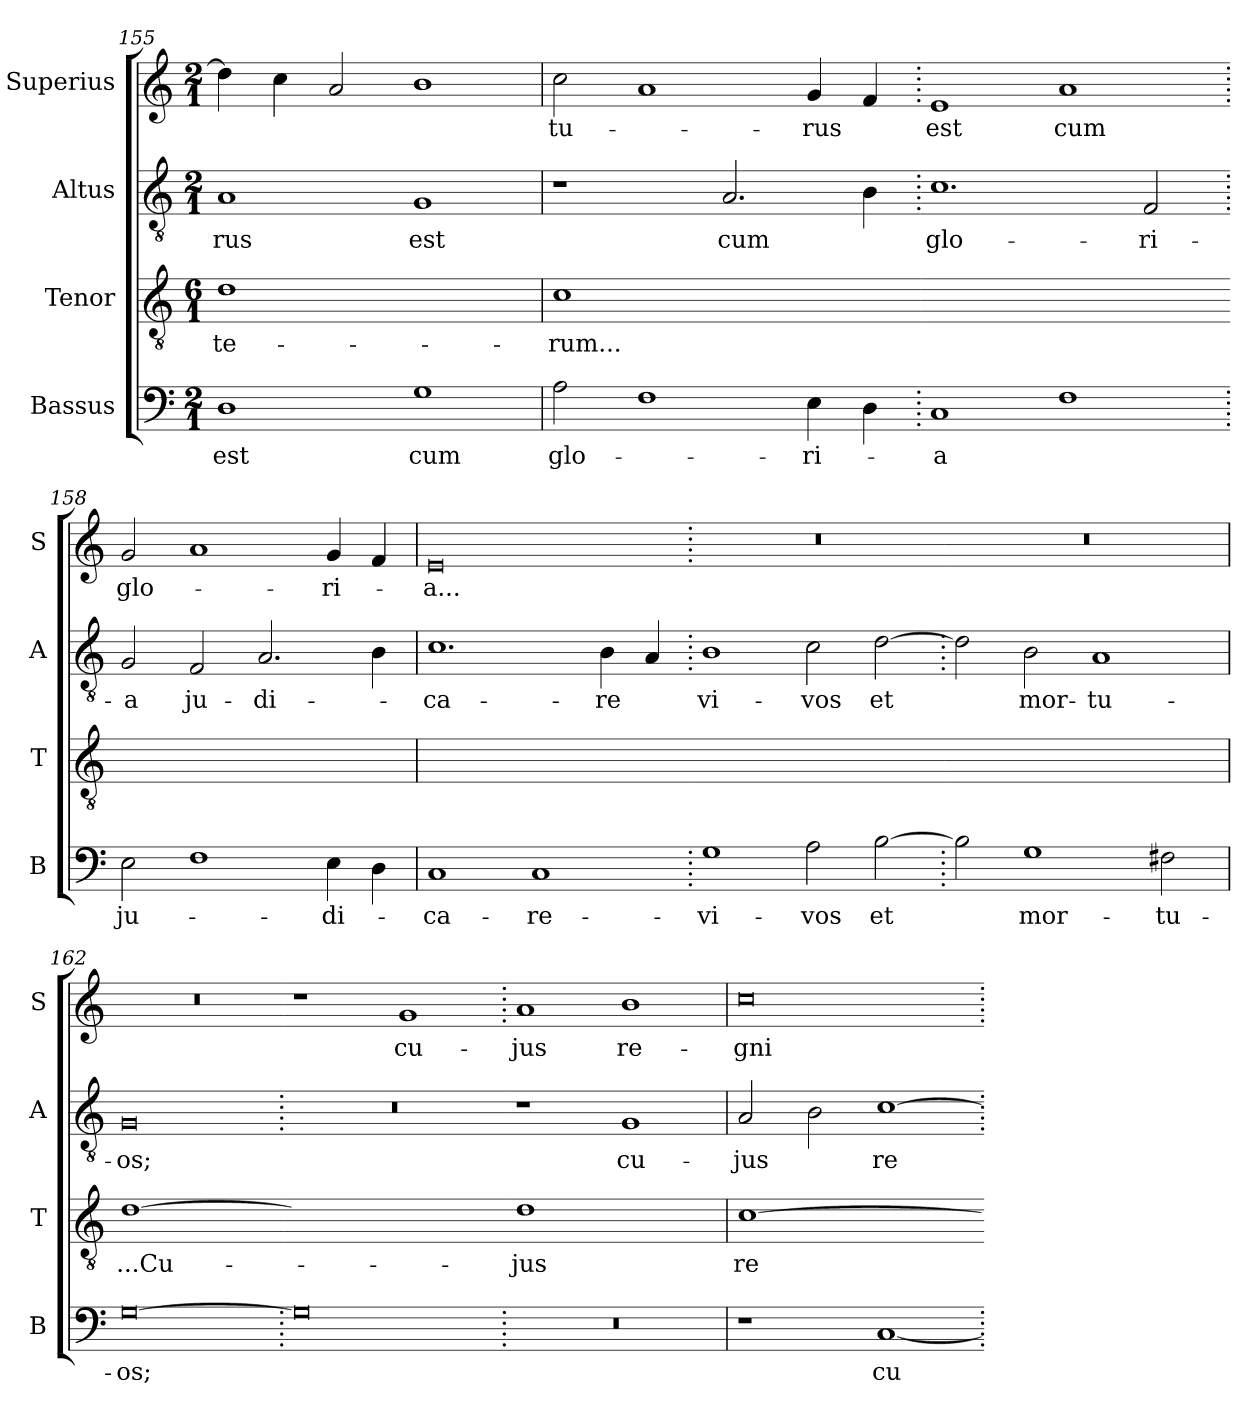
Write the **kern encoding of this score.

**kern	**text	**kern	**text	**kern	**text	**kern	**text
*part4	*part4	*part3	*part3	*part2	*part2	*part1	*part1
*staff4	*staff4	*staff3	*staff3	*staff2	*staff2	*staff1	*staff1
*I"Bassus	*	*I"Tenor	*	*I"Altus	*	*I"Superius	*
*I'B	*	*I'T	*	*I'A	*	*I'S	*
*clefF4	*	*clefGv2	*	*clefGv2	*	*clefG2	*
*k[]	*	*k[]	*	*k[]	*	*k[]	*
*M2/1	*	*M6/1	*	*M2/1	*	*M2/1	*
=155	=155	=155	=155	=155	=155	=155	=155
!	!	!LO:N:vis=1	!	!	!	!	!
1D	est	0d	-te-	1A	-rus	4dd\]	.
.	.	.	.	.	.	4cc\	.
.	.	.	.	.	.	2a/	.
1G	cum	.	.	1G	est	1b	.
=156	=156	=156	=156	=156	=156	=156	=156
!	!	!LO:N:vis=1	!	!	!	!	!
2A\	glo-	[y0c	-rum...	1r	.	2cc\	-tu-
1F	.	.	.	.	.	1a	.
.	.	.	.	2.A/	cum	.	.
4E\	-ri-	.	.	.	.	4g/	-rus
4D\	.	.	.	4B\	.	4f/	.
=157.	=157.	=157-	=157.	=157.	=157.	=157.	=157.
!	!	!LO:N:vis=1	!	!	!	!	!
1C	-a	0cyy_	.	1.c	glo-	1e	est
1F	.	.	.	.	.	1a	cum
.	.	.	.	2F/	-ri-	.	.
=158.	=158.	=158-	=158.	=158.	=158.	=158.	=158.
!	!	!LO:N:vis=1	!	!	!	!	!
2E\	ju-	0cyy]	.	2G/	-a	2g/	glo-
1F	.	.	.	2F/	ju-	1a	.
.	.	.	.	2.A/	-di-	.	.
4E\	-di-	.	.	.	.	4g/	-ri-
4D\	.	.	.	4B\	.	4f/	.
=159	=159	=159	=159	=159	=159	=159	=159
!	!	!LO:N:vis=1	!	!	!	!	!
1C	-ca-	0r	.	1.c	-ca-	0e	-a...
1C	-re-	.	.	.	.	.	.
.	.	.	.	4B\	-re	.	.
.	.	.	.	4A/	.	.	.
=160.	=160.	=160-	=160.	=160.	=160.	=160.	=160.
!	!	!LO:N:vis=1	!	!	!	!	!
1G	vi-	0ryy	.	1B	vi-	0r	.
2A\	-vos	.	.	2c\	-vos	.	.
[2B\	et	.	.	[2d\	et	.	.
=161.	=161.	=161-	=161.	=161.	=161.	=161.	=161.
!	!	!LO:N:vis=1	!	!	!	!	!
2B\]	.	0ryy	.	2d\]	.	0r	.
1G	mor-	.	.	2B\	mor-	.	.
.	.	.	.	1A	-tu-	.	.
2F#X\	-tu-	.	.	.	.	.	.
=162	=162	=162	=162	=162	=162	=162	=162
!	!	!LO:N:vis=1	!	!	!	!	!
[0G	-os;	[0d	...Cu-	0G	-os;	0r	.
=163.	=163.	=163-	=163.	=163.	=163.	=163.	=163.
!	!	!LO:N:vis=1	!	!	!	!	!
0G]	.	0dyy]	.	0r	.	1r	.
.	.	.	.	.	.	1g	cu-
=164.	=164.	=164-	=164.	=164.	=164.	=164.	=164.
!	!	!LO:N:vis=1	!	!	!	!	!
0r	.	0d	-jus	1r	.	1a	-jus
.	.	.	.	1G	cu-	1b	re-
=165	=165	=165	=165	=165	=165	=165	=165
!	!	!LO:N:vis=1	!	!	!	!	!
1r	.	[0c	re-	2A/	-jus	0cc	-gni
.	.	.	.	2B\	.	.	.
[1C	cu-	.	.	[1c	re-	.	.
=.	=.	=-	=.	=.	=.	=.	=.
*-	*-	*-	*-	*-	*-	*-	*-
